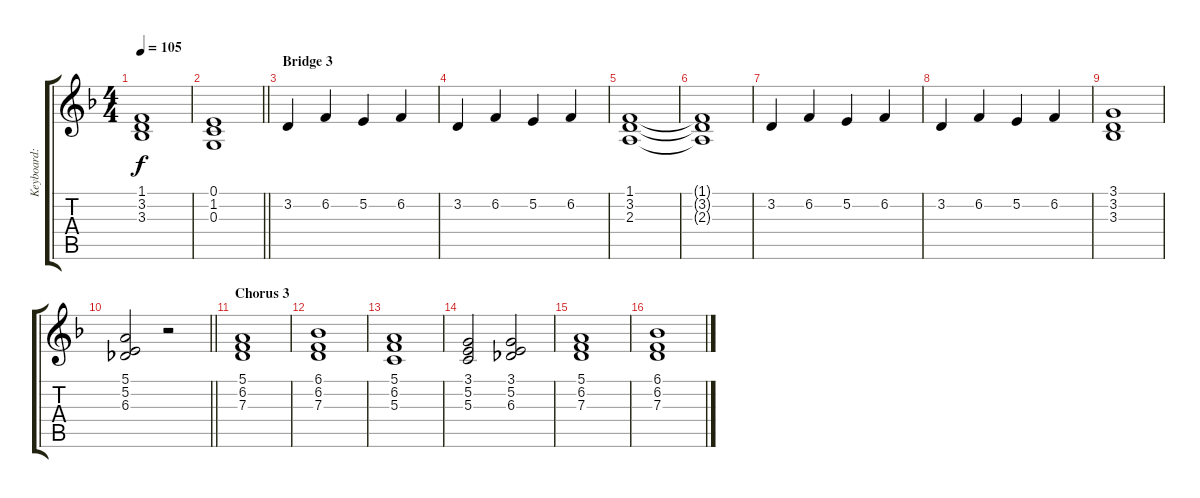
\track ("Keyboard: Patrik Västilä" "Keyboard: ") {instrument choiraahs}
\staff {score tabs}
\tuning (E4 B3 G3 D3 A2 E2) {hide}
\ts (4 4)
\tempo 105
\clef g2
\ks dminor
(1.1 3.2 3.3).1{dy f} |
\barLineRight lightlight
(0.1 1.2 0.3).1 |
\section ("" "Bridge 3")
3.2.4 6.2.4 5.2.4 6.2.4 |
3.2.4 6.2.4 5.2.4 6.2.4 |
(1.1 3.2 2.3).1 |
(1.1{t} 3.2{t} 2.3{t}).1 |
3.2.4 6.2.4 5.2.4 6.2.4 |
3.2.4 6.2.4 5.2.4 6.2.4 |
(3.1 3.2 3.3).1 |
\barLineRight lightlight
(5.1 5.2 6.3).2 r.2 |
\section ("" "Chorus 3")
(5.1 6.2 7.3).1 |
(6.1 6.2 7.3).1 |
(5.1 6.2 5.3).1 |
(3.1 5.2 5.3).2 (3.1 5.2 6.3).2 |
(5.1 6.2 7.3).1 |
(6.1 6.2 7.3).1
